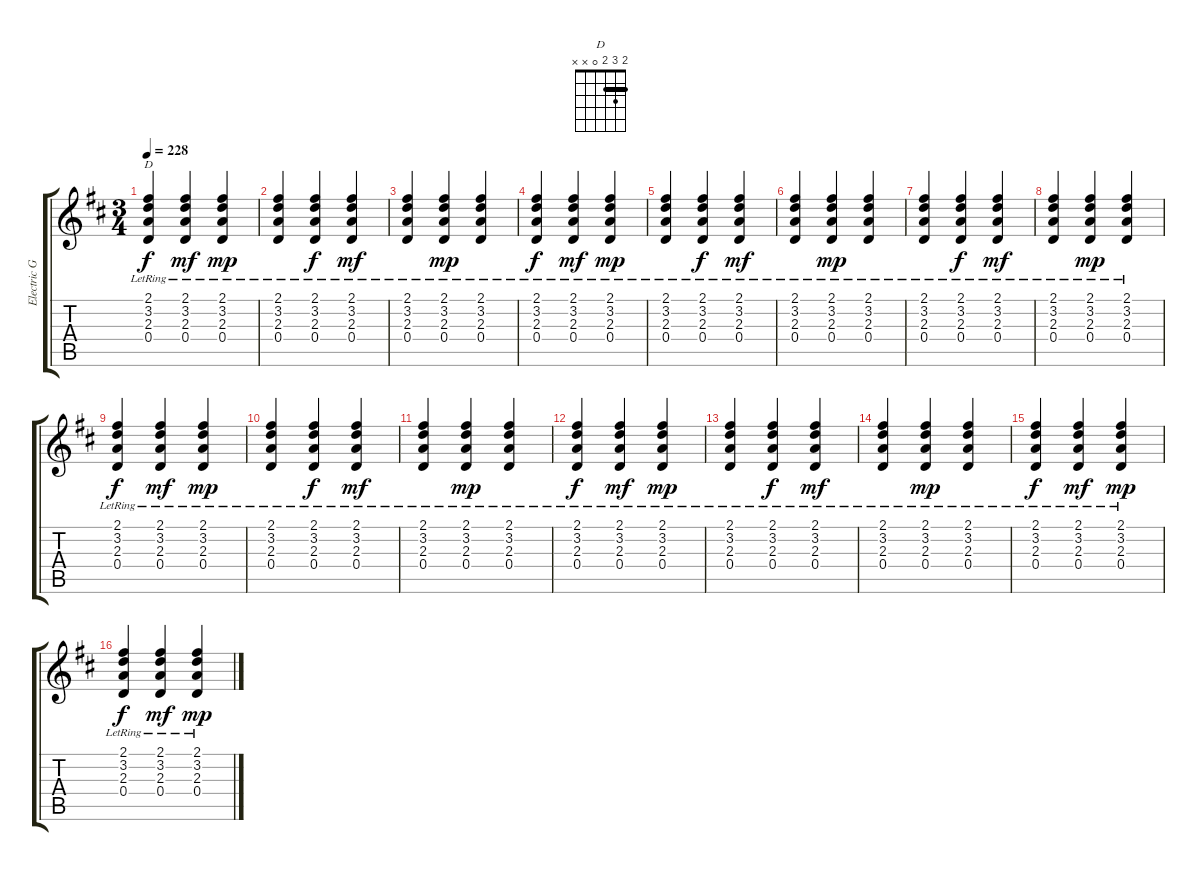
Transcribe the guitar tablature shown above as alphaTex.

\track ("Electric Guitar 5" "Electric G") {instrument electricguitarclean}
\staff {score tabs}
\tuning (E4 B3 G3 D3 A2 E2) {hide}
\chord ("D" 2 3 2 0 x x) {barre 2}
\ts (3 4)
\tempo 228
\clef g2
\ks d
(2.1{lr} 3.2{lr} 2.3{lr} 0.4{lr}).4{ch "D" dy f} (2.1{lr} 3.2{lr} 2.3{lr} 0.4{lr}).4{dy mf} (2.1{lr} 3.2{lr} 2.3{lr} 0.4{lr}).4{dy mp} |
(2.1{lr} 3.2{lr} 2.3{lr} 0.4{lr}).4 (2.1{lr} 3.2{lr} 2.3{lr} 0.4{lr}).4{dy f} (2.1{lr} 3.2{lr} 2.3{lr} 0.4{lr}).4{dy mf} |
(2.1{lr} 3.2{lr} 2.3{lr} 0.4{lr}).4 (2.1{lr} 3.2{lr} 2.3{lr} 0.4{lr}).4{dy mp} (2.1{lr} 3.2{lr} 2.3{lr} 0.4{lr}).4 |
(2.1{lr} 3.2{lr} 2.3{lr} 0.4{lr}).4{dy f} (2.1{lr} 3.2{lr} 2.3{lr} 0.4{lr}).4{dy mf} (2.1{lr} 3.2{lr} 2.3{lr} 0.4{lr}).4{dy mp} |
(2.1{lr} 3.2{lr} 2.3{lr} 0.4{lr}).4 (2.1{lr} 3.2{lr} 2.3{lr} 0.4{lr}).4{dy f} (2.1{lr} 3.2{lr} 2.3{lr} 0.4{lr}).4{dy mf} |
(2.1{lr} 3.2{lr} 2.3{lr} 0.4{lr}).4 (2.1{lr} 3.2{lr} 2.3{lr} 0.4{lr}).4{dy mp} (2.1{lr} 3.2{lr} 2.3{lr} 0.4{lr}).4 |
(2.1{lr} 3.2{lr} 2.3{lr} 0.4{lr}).4 (2.1{lr} 3.2{lr} 2.3{lr} 0.4{lr}).4{dy f} (2.1{lr} 3.2{lr} 2.3{lr} 0.4{lr}).4{dy mf} |
(2.1{lr} 3.2{lr} 2.3{lr} 0.4{lr}).4 (2.1{lr} 3.2{lr} 2.3{lr} 0.4{lr}).4{dy mp} (2.1{lr} 3.2{lr} 2.3{lr} 0.4{lr}).4 |
(2.1{lr} 3.2{lr} 2.3{lr} 0.4{lr}).4{dy f} (2.1{lr} 3.2{lr} 2.3{lr} 0.4{lr}).4{dy mf} (2.1{lr} 3.2{lr} 2.3{lr} 0.4{lr}).4{dy mp} |
(2.1{lr} 3.2{lr} 2.3{lr} 0.4{lr}).4 (2.1{lr} 3.2{lr} 2.3{lr} 0.4{lr}).4{dy f} (2.1{lr} 3.2{lr} 2.3{lr} 0.4{lr}).4{dy mf} |
(2.1{lr} 3.2{lr} 2.3{lr} 0.4{lr}).4 (2.1{lr} 3.2{lr} 2.3{lr} 0.4{lr}).4{dy mp} (2.1{lr} 3.2{lr} 2.3{lr} 0.4{lr}).4 |
(2.1{lr} 3.2{lr} 2.3{lr} 0.4{lr}).4{dy f} (2.1{lr} 3.2{lr} 2.3{lr} 0.4{lr}).4{dy mf} (2.1{lr} 3.2{lr} 2.3{lr} 0.4{lr}).4{dy mp} |
(2.1{lr} 3.2{lr} 2.3{lr} 0.4{lr}).4 (2.1{lr} 3.2{lr} 2.3{lr} 0.4{lr}).4{dy f} (2.1{lr} 3.2{lr} 2.3{lr} 0.4{lr}).4{dy mf} |
(2.1{lr} 3.2{lr} 2.3{lr} 0.4{lr}).4 (2.1{lr} 3.2{lr} 2.3{lr} 0.4{lr}).4{dy mp} (2.1{lr} 3.2{lr} 2.3{lr} 0.4{lr}).4 |
(2.1{lr} 3.2{lr} 2.3{lr} 0.4{lr}).4{dy f} (2.1{lr} 3.2{lr} 2.3{lr} 0.4{lr}).4{dy mf} (2.1{lr} 3.2{lr} 2.3{lr} 0.4{lr}).4{dy mp} |
(2.1{lr} 3.2{lr} 2.3{lr} 0.4{lr}).4{dy f} (2.1{lr} 3.2{lr} 2.3{lr} 0.4{lr}).4{dy mf} (2.1{lr} 3.2{lr} 2.3{lr} 0.4{lr}).4{dy mp}
